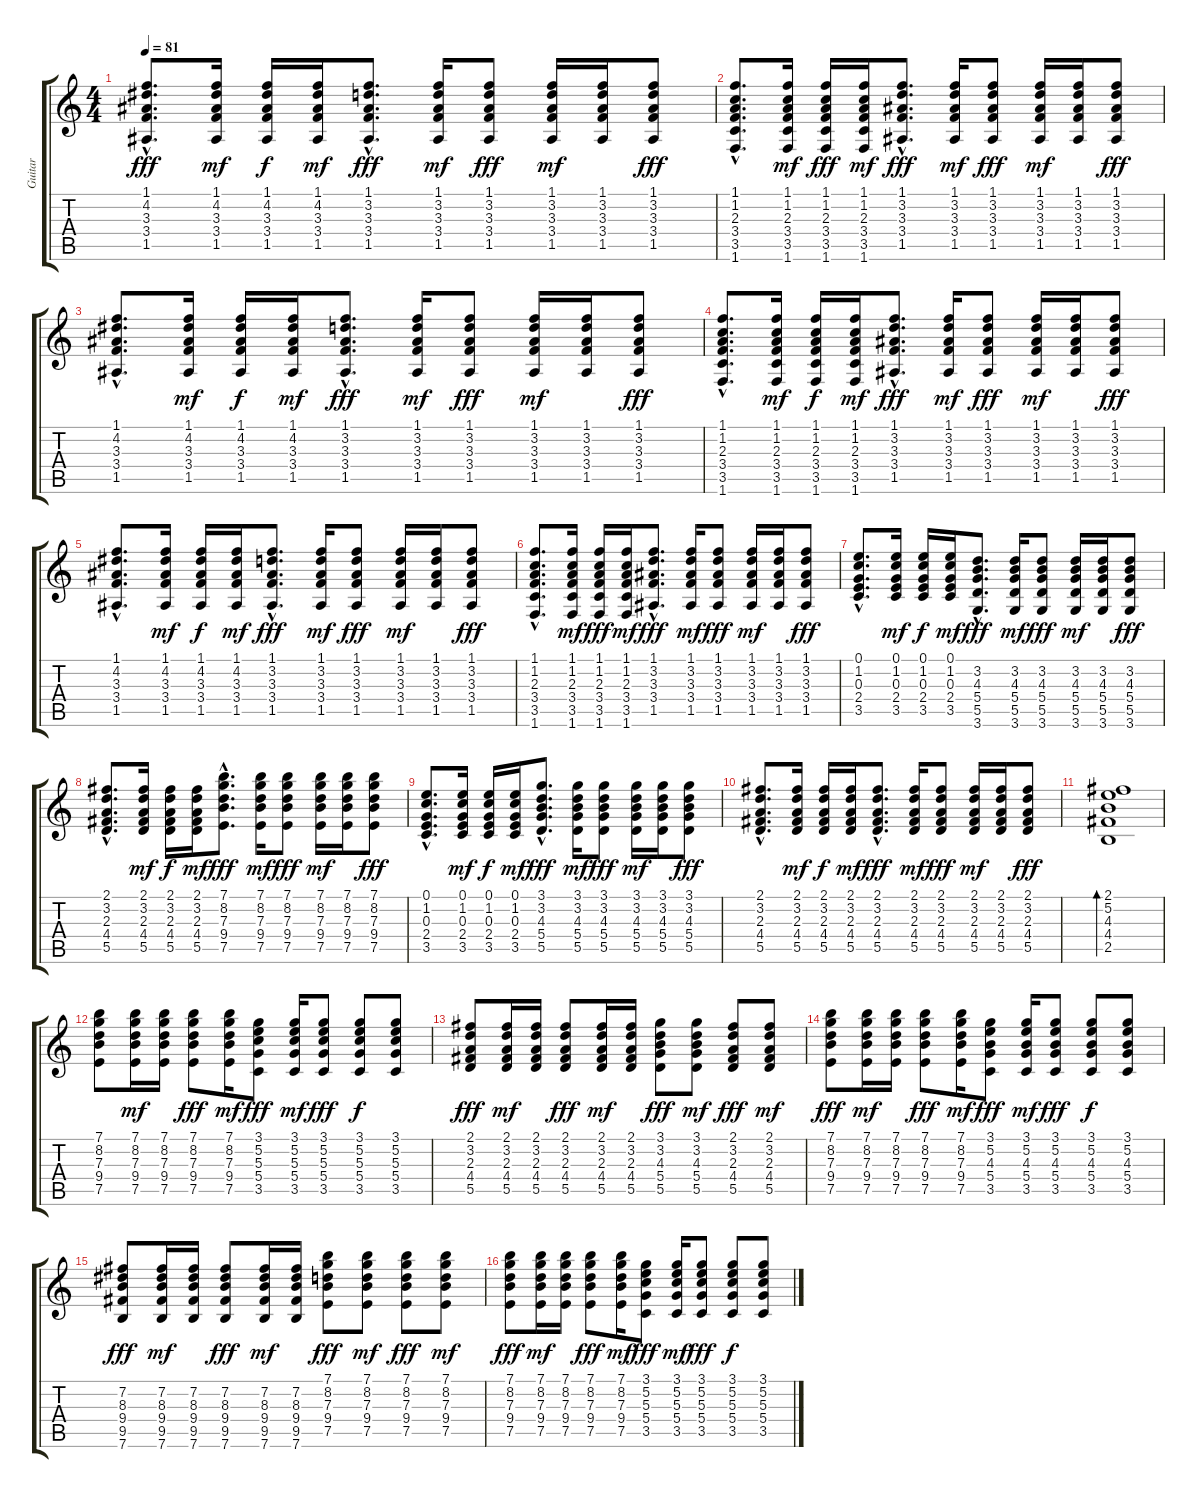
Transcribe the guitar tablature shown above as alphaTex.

\track ("Guitar" "Guitar") {instrument acousticguitarsteel}
\staff {score tabs}
\tuning (E4 B3 G3 D3 A2 E2) {hide}
\ts (4 4)
\tempo 81
\clef g2
\ks c
(1.1{hac} 4.2{hac} 3.3{hac} 3.4{hac} 1.5{hac}).8{d dy fff} (1.1 4.2 3.3 3.4 1.5).16{dy mf} (1.1 4.2 3.3 3.4 1.5).16{dy f} (1.1 4.2 3.3 3.4 1.5).16{dy mf} (1.1{hac} 3.2{hac} 3.3{hac} 3.4{hac} 1.5{hac}).8{d dy fff} (1.1 3.2 3.3 3.4 1.5).16{dy mf} (1.1 3.2 3.3 3.4 1.5).8{dy fff} (1.1 3.2 3.3 3.4 1.5).16{dy mf} (1.1 3.2 3.3 3.4 1.5).16 (1.1 3.2 3.3 3.4 1.5).8{dy fff} |
(1.1{hac} 1.2{hac} 2.3{hac} 3.4{hac} 3.5{hac} 1.6{hac}).8{d} (1.1 1.2 2.3 3.4 3.5 1.6).16{dy mf} (1.1 1.2 2.3 3.4 3.5 1.6).16{dy fff} (1.1 1.2 2.3 3.4 3.5 1.6).16{dy mf} (1.1{hac} 3.2{hac} 3.3{hac} 3.4{hac} 1.5{hac}).8{d dy fff} (1.1 3.2 3.3 3.4 1.5).16{dy mf} (1.1 3.2 3.3 3.4 1.5).8{dy fff} (1.1 3.2 3.3 3.4 1.5).16{dy mf} (1.1 3.2 3.3 3.4 1.5).16 (1.1 3.2 3.3 3.4 1.5).8{dy fff} |
(1.1{hac} 4.2{hac} 3.3{hac} 3.4{hac} 1.5{hac}).8{d} (1.1 4.2 3.3 3.4 1.5).16{dy mf} (1.1 4.2 3.3 3.4 1.5).16{dy f} (1.1 4.2 3.3 3.4 1.5).16{dy mf} (1.1{hac} 3.2{hac} 3.3{hac} 3.4{hac} 1.5{hac}).8{d dy fff} (1.1 3.2 3.3 3.4 1.5).16{dy mf} (1.1 3.2 3.3 3.4 1.5).8{dy fff} (1.1 3.2 3.3 3.4 1.5).16{dy mf} (1.1 3.2 3.3 3.4 1.5).16 (1.1 3.2 3.3 3.4 1.5).8{dy fff} |
(1.1{hac} 1.2{hac} 2.3{hac} 3.4{hac} 3.5{hac} 1.6{hac}).8{d} (1.1 1.2 2.3 3.4 3.5 1.6).16{dy mf} (1.1 1.2 2.3 3.4 3.5 1.6).16{dy f} (1.1 1.2 2.3 3.4 3.5 1.6).16{dy mf} (1.1{hac} 3.2{hac} 3.3{hac} 3.4{hac} 1.5{hac}).8{d dy fff} (1.1 3.2 3.3 3.4 1.5).16{dy mf} (1.1 3.2 3.3 3.4 1.5).8{dy fff} (1.1 3.2 3.3 3.4 1.5).16{dy mf} (1.1 3.2 3.3 3.4 1.5).16 (1.1 3.2 3.3 3.4 1.5).8{dy fff} |
(1.1{hac} 4.2{hac} 3.3{hac} 3.4{hac} 1.5{hac}).8{d} (1.1 4.2 3.3 3.4 1.5).16{dy mf} (1.1 4.2 3.3 3.4 1.5).16{dy f} (1.1 4.2 3.3 3.4 1.5).16{dy mf} (1.1{hac} 3.2{hac} 3.3{hac} 3.4{hac} 1.5{hac}).8{d dy fff} (1.1 3.2 3.3 3.4 1.5).16{dy mf} (1.1 3.2 3.3 3.4 1.5).8{dy fff} (1.1 3.2 3.3 3.4 1.5).16{dy mf} (1.1 3.2 3.3 3.4 1.5).16 (1.1 3.2 3.3 3.4 1.5).8{dy fff} |
(1.1{hac} 1.2{hac} 2.3{hac} 3.4{hac} 3.5{hac} 1.6{hac}).8{d} (1.1 1.2 2.3 3.4 3.5 1.6).16{dy mf} (1.1 1.2 2.3 3.4 3.5 1.6).16{dy fff} (1.1 1.2 2.3 3.4 3.5 1.6).16{dy mf} (1.1{hac} 3.2{hac} 3.3{hac} 3.4{hac} 1.5{hac}).8{d dy fff} (1.1 3.2 3.3 3.4 1.5).16{dy mf} (1.1 3.2 3.3 3.4 1.5).8{dy fff} (1.1 3.2 3.3 3.4 1.5).16{dy mf} (1.1 3.2 3.3 3.4 1.5).16 (1.1 3.2 3.3 3.4 1.5).8{dy fff} |
(0.1{hac} 1.2{hac} 0.3{hac} 2.4{hac} 3.5{hac}).8{d} (0.1 1.2 0.3 2.4 3.5).16{dy mf} (0.1 1.2 0.3 2.4 3.5).16{dy f} (0.1 1.2 0.3 2.4 3.5).16{dy mf} (3.2{hac} 4.3{hac} 5.4{hac} 5.5{hac} 3.6{hac}).8{d dy fff} (3.2 4.3 5.4 5.5 3.6).16{dy mf} (3.2 4.3 5.4 5.5 3.6).8{dy fff} (3.2 4.3 5.4 5.5 3.6).16{dy mf} (3.2 4.3 5.4 5.5 3.6).16 (3.2 4.3 5.4 5.5 3.6).8{dy fff} |
(2.1{hac} 3.2{hac} 2.3{hac} 4.4{hac} 5.5{hac}).8{d} (2.1 3.2 2.3 4.4 5.5).16{dy mf} (2.1 3.2 2.3 4.4 5.5).16{dy f} (2.1 3.2 2.3 4.4 5.5).16{dy mf} (7.1{hac} 8.2{hac} 7.3{hac} 9.4{hac} 7.5{hac}).8{d dy fff} (7.1 8.2 7.3 9.4 7.5).16{dy mf} (7.1 8.2 7.3 9.4 7.5).8{dy fff} (7.1 8.2 7.3 9.4 7.5).16{dy mf} (7.1 8.2 7.3 9.4 7.5).16 (7.1 8.2 7.3 9.4 7.5).8{dy fff} |
(0.1{hac} 1.2{hac} 0.3{hac} 2.4{hac} 3.5{hac}).8{d} (0.1 1.2 0.3 2.4 3.5).16{dy mf} (0.1 1.2 0.3 2.4 3.5).16{dy f} (0.1 1.2 0.3 2.4 3.5).16{dy mf} (3.1{hac} 3.2{hac} 4.3{hac} 5.4{hac} 5.5{hac}).8{d dy fff} (3.1 3.2 4.3 5.4 5.5).16{dy mf} (3.1 3.2 4.3 5.4 5.5).8{dy fff} (3.1 3.2 4.3 5.4 5.5).16{dy mf} (3.1 3.2 4.3 5.4 5.5).16 (3.1 3.2 4.3 5.4 5.5).8{dy fff} |
(2.1{hac} 3.2{hac} 2.3{hac} 4.4{hac} 5.5{hac}).8{d} (2.1 3.2 2.3 4.4 5.5).16{dy mf} (2.1 3.2 2.3 4.4 5.5).16{dy f} (2.1 3.2 2.3 4.4 5.5).16{dy mf} (2.1{hac} 3.2{hac} 2.3{hac} 4.4{hac} 5.5{hac}).8{d dy fff} (2.1 3.2 2.3 4.4 5.5).16{dy mf} (2.1 3.2 2.3 4.4 5.5).8{dy fff} (2.1 3.2 2.3 4.4 5.5).16{dy mf} (2.1 3.2 2.3 4.4 5.5).16 (2.1 3.2 2.3 4.4 5.5).8{dy fff} |
(2.1 5.2 4.3 4.4 2.5).1{bd 120} |
(7.1 8.2 7.3 9.4 7.5).8 (7.1 8.2 7.3 9.4 7.5).16{dy mf} (7.1 8.2 7.3 9.4 7.5).16 (7.1 8.2 7.3 9.4 7.5).8{dy fff} (7.1 8.2 7.3 9.4 7.5).16{dy mf} (3.1 5.2 5.3 5.4 3.5).8{dy fff} (3.1 5.2 5.3 5.4 3.5).16{dy mf} (3.1 5.2 5.3 5.4 3.5).8{dy fff} (3.1 5.2 5.3 5.4 3.5).8{dy f} (3.1 5.2 5.3 5.4 3.5).8 |
(2.1 3.2 2.3 4.4 5.5).8{dy fff} (2.1 3.2 2.3 4.4 5.5).16{dy mf} (2.1 3.2 2.3 4.4 5.5).16 (2.1 3.2 2.3 4.4 5.5).8{dy fff} (2.1 3.2 2.3 4.4 5.5).16{dy mf} (2.1 3.2 2.3 4.4 5.5).16 (3.1 3.2 4.3 5.4 5.5).8{dy fff} (3.1 3.2 4.3 5.4 5.5).8{dy mf} (2.1 3.2 2.3 4.4 5.5).8{dy fff} (2.1 3.2 2.3 4.4 5.5).8{dy mf} |
(7.1 8.2 7.3 9.4 7.5).8{dy fff} (7.1 8.2 7.3 9.4 7.5).16{dy mf} (7.1 8.2 7.3 9.4 7.5).16 (7.1 8.2 7.3 9.4 7.5).8{dy fff} (7.1 8.2 7.3 9.4 7.5).16{dy mf} (3.1 5.2 4.3 5.4 3.5).8{dy fff} (3.1 5.2 4.3 5.4 3.5).16{dy mf} (3.1 5.2 4.3 5.4 3.5).8{dy fff} (3.1 5.2 4.3 5.4 3.5).8{dy f} (3.1 5.2 4.3 5.4 3.5).8 |
(7.2 8.3 9.4 9.5 7.6).8{dy fff} (7.2 8.3 9.4 9.5 7.6).16{dy mf} (7.2 8.3 9.4 9.5 7.6).16 (7.2 8.3 9.4 9.5 7.6).8{dy fff} (7.2 8.3 9.4 9.5 7.6).16{dy mf} (7.2 8.3 9.4 9.5 7.6).16 (7.1 8.2 7.3 9.4 7.5).8{dy fff} (7.1 8.2 7.3 9.4 7.5).8{dy mf} (7.1 8.2 7.3 9.4 7.5).8{dy fff} (7.1 8.2 7.3 9.4 7.5).8{dy mf} |
(7.1 8.2 7.3 9.4 7.5).8{dy fff} (7.1 8.2 7.3 9.4 7.5).16{dy mf} (7.1 8.2 7.3 9.4 7.5).16 (7.1 8.2 7.3 9.4 7.5).8{dy fff} (7.1 8.2 7.3 9.4 7.5).16{dy mf} (3.1 5.2 5.3 5.4 3.5).8{dy fff} (3.1 5.2 5.3 5.4 3.5).16{dy mf} (3.1 5.2 5.3 5.4 3.5).8{dy fff} (3.1 5.2 5.3 5.4 3.5).8{dy f} (3.1 5.2 5.3 5.4 3.5).8
